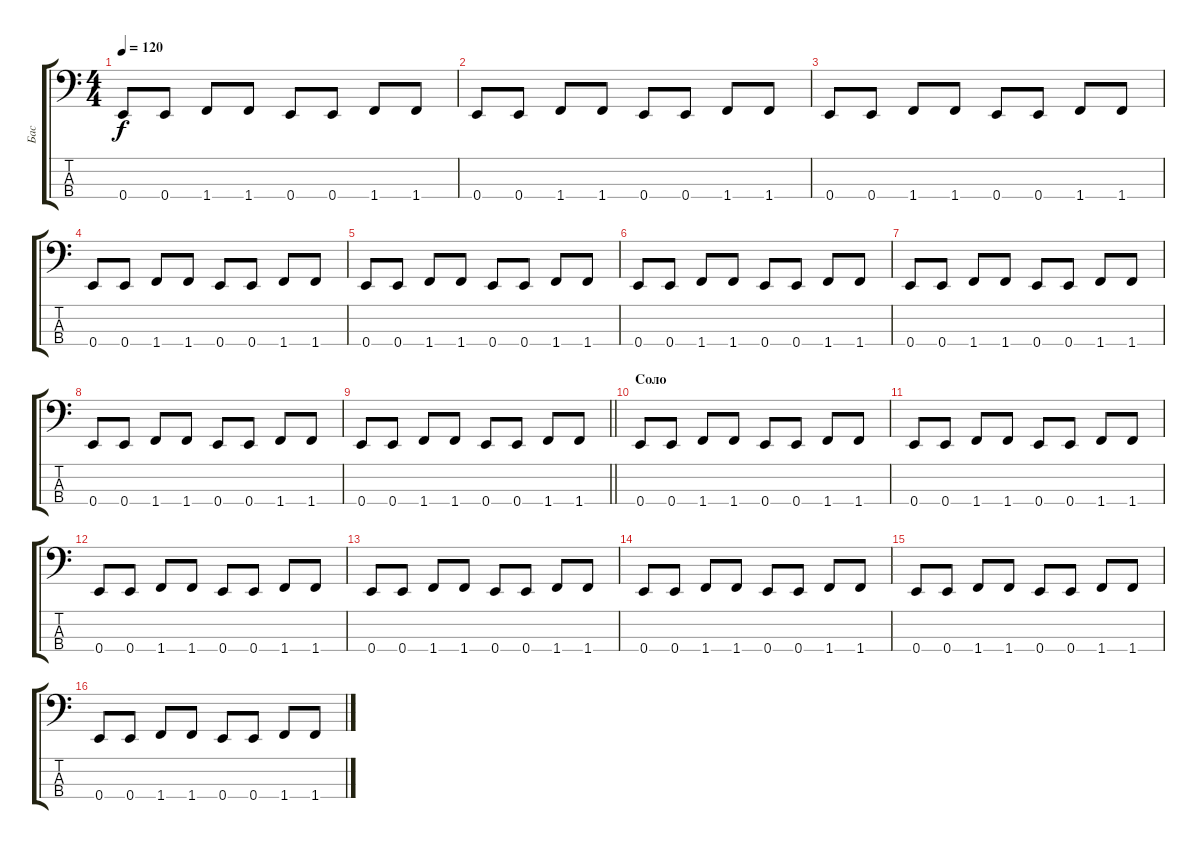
\track ("Бас" "Бас") {instrument electricbasspick}
\staff {score tabs}
\tuning (G2 D2 A1 E1) {hide}
\ts (4 4)
\tempo 120
\clef f4
\ks c
0.4.8{dy f} 0.4.8 1.4.8 1.4.8 0.4.8 0.4.8 1.4.8 1.4.8 |
0.4.8 0.4.8 1.4.8 1.4.8 0.4.8 0.4.8 1.4.8 1.4.8 |
0.4.8 0.4.8 1.4.8 1.4.8 0.4.8 0.4.8 1.4.8 1.4.8 |
0.4.8 0.4.8 1.4.8 1.4.8 0.4.8 0.4.8 1.4.8 1.4.8 |
0.4.8 0.4.8 1.4.8 1.4.8 0.4.8 0.4.8 1.4.8 1.4.8 |
0.4.8 0.4.8 1.4.8 1.4.8 0.4.8 0.4.8 1.4.8 1.4.8 |
0.4.8 0.4.8 1.4.8 1.4.8 0.4.8 0.4.8 1.4.8 1.4.8 |
0.4.8 0.4.8 1.4.8 1.4.8 0.4.8 0.4.8 1.4.8 1.4.8 |
\barLineRight lightlight
0.4.8 0.4.8 1.4.8 1.4.8 0.4.8 0.4.8 1.4.8 1.4.8 |
\section ("" "Соло")
0.4.8 0.4.8 1.4.8 1.4.8 0.4.8 0.4.8 1.4.8 1.4.8 |
0.4.8 0.4.8 1.4.8 1.4.8 0.4.8 0.4.8 1.4.8 1.4.8 |
0.4.8 0.4.8 1.4.8 1.4.8 0.4.8 0.4.8 1.4.8 1.4.8 |
0.4.8 0.4.8 1.4.8 1.4.8 0.4.8 0.4.8 1.4.8 1.4.8 |
0.4.8 0.4.8 1.4.8 1.4.8 0.4.8 0.4.8 1.4.8 1.4.8 |
0.4.8 0.4.8 1.4.8 1.4.8 0.4.8 0.4.8 1.4.8 1.4.8 |
0.4.8 0.4.8 1.4.8 1.4.8 0.4.8 0.4.8 1.4.8 1.4.8
